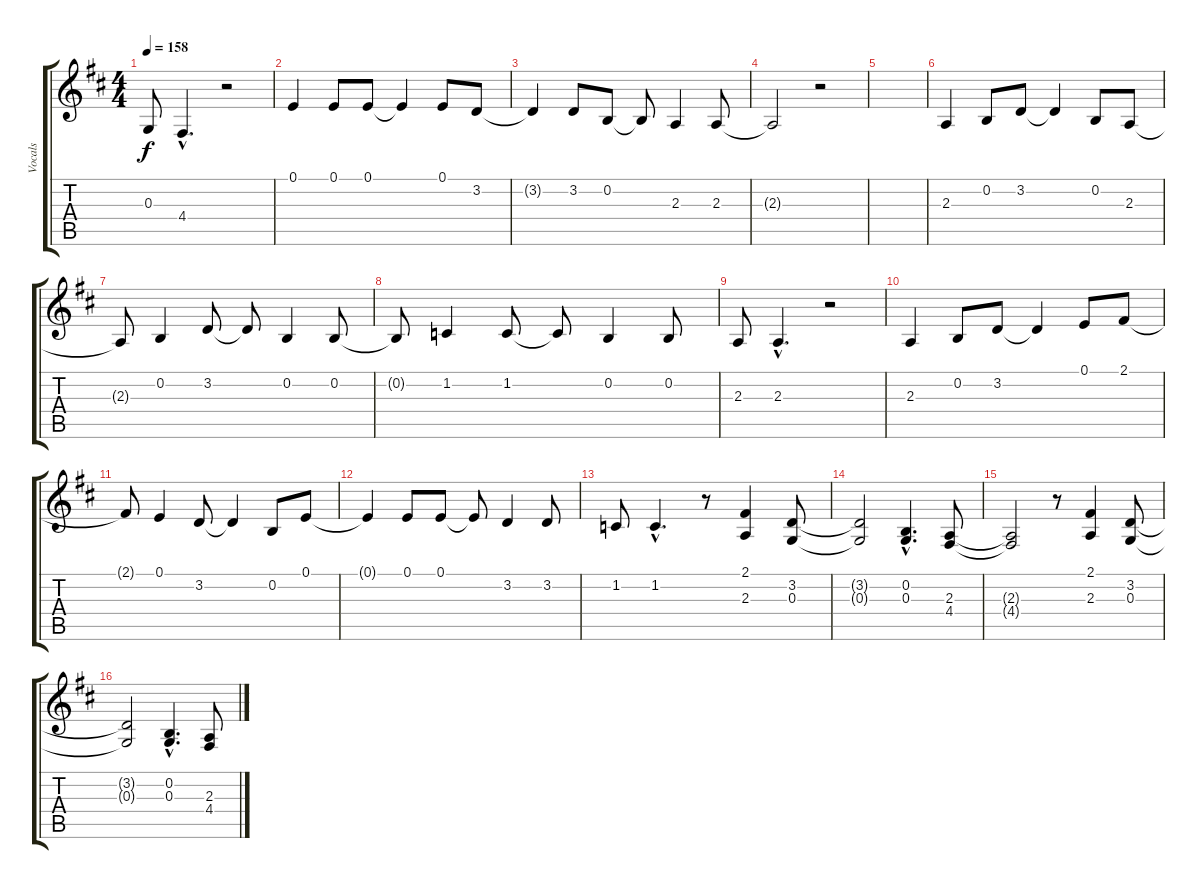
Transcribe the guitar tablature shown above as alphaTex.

\track ("Vocals" "Vocals") {instrument tenorsax}
\staff {score tabs}
\tuning (E4 B3 G3 D3 A2 E2) {hide}
\ts (4 4)
\tempo 158
\clef g2
\ks d
0.3.8{dy f} 4.4{hac}.4{d} r.2 |
0.1.4 0.1.8 0.1.8 0.1{t}.4 0.1.8 3.2.8 |
3.2{t}.4 3.2.8 0.2.8 0.2{t}.8 2.3.4 2.3.8 |
2.3{t}.2 r.2 |
|
2.3.4 0.2.8 3.2.8 3.2{t}.4 0.2.8 2.3.8 |
2.3{t}.8 0.2.4 3.2.8 3.2{t}.8 0.2.4 0.2.8 |
0.2{t}.8 1.2.4 1.2.8 1.2{t}.8 0.2.4 0.2.8 |
2.3.8 2.3{hac}.4{d} r.2 |
2.3.4 0.2.8 3.2.8 3.2{t}.4 0.1.8 2.1.8 |
2.1{t}.8 0.1.4 3.2.8 3.2{t}.4 0.2.8 0.1.8 |
0.1{t}.4 0.1.8 0.1.8 0.1{t}.8 3.2.4 3.2.8 |
1.2.8 1.2{hac}.4{d} r.8 (2.1 2.3).4 (3.2 0.3).8 |
(3.2{t} 0.3{t}).2 (0.2{hac} 0.3{hac}).4{d} (2.3 4.4).8 |
(2.3{t} 4.4{t}).2 r.8 (2.1 2.3).4 (3.2 0.3).8 |
(3.2{t} 0.3{t}).2 (0.2{hac} 0.3{hac}).4{d} (2.3 4.4).8
